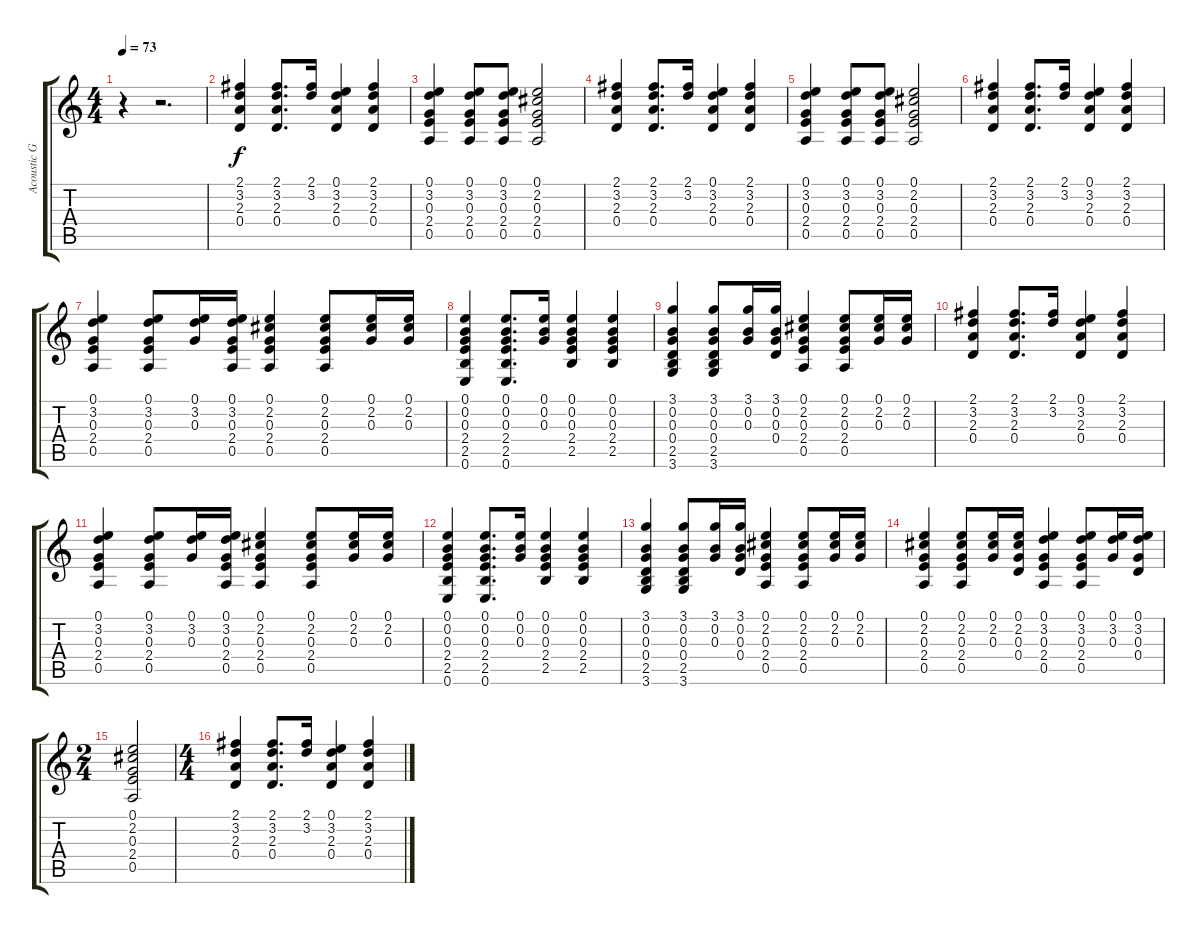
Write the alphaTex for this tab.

\track ("Acoustic Guitar" "Acoustic G") {instrument acousticguitarsteel}
\staff {score tabs}
\tuning (E4 B3 G3 D3 A2 E2) {hide}
\ts (4 4)
\tempo 73
\clef g2
\ks c
r.4{dy f instrument acousticguitarsteel} r.2{d} |
(2.1 3.2 2.3 0.4).4 (2.1 3.2 2.3 0.4).8{d} (2.1 3.2).16 (0.1 3.2 2.3 0.4).4 (2.1 3.2 2.3 0.4).4 |
(0.1 3.2 0.3 2.4 0.5).4 (0.1 3.2 0.3 2.4 0.5).8 (0.1 3.2 0.3 2.4 0.5).8 (0.1 2.2 0.3 2.4 0.5).2 |
(2.1 3.2 2.3 0.4).4 (2.1 3.2 2.3 0.4).8{d} (2.1 3.2).16 (0.1 3.2 2.3 0.4).4 (2.1 3.2 2.3 0.4).4 |
(0.1 3.2 0.3 2.4 0.5).4 (0.1 3.2 0.3 2.4 0.5).8 (0.1 3.2 0.3 2.4 0.5).8 (0.1 2.2 0.3 2.4 0.5).2 |
(2.1 3.2 2.3 0.4).4 (2.1 3.2 2.3 0.4).8{d} (2.1 3.2).16 (0.1 3.2 2.3 0.4).4 (2.1 3.2 2.3 0.4).4 |
(0.1 3.2 0.3 2.4 0.5).4 (0.1 3.2 0.3 2.4 0.5).8 (0.1 3.2 0.3).16 (0.1 3.2 0.3 2.4 0.5).16 (0.1 2.2 0.3 2.4 0.5).4 (0.1 2.2 0.3 2.4 0.5).8 (0.1 2.2 0.3).16 (0.1 2.2 0.3).16 |
(0.1 0.2 0.3 2.4 2.5 0.6).4 (0.1 0.2 0.3 2.4 2.5 0.6).8{d} (0.1 0.2 0.3).16 (0.1 0.2 0.3 2.4 2.5).4 (0.1 0.2 0.3 2.4 2.5).4 |
(3.1 0.2 0.3 0.4 2.5 3.6).4 (3.1 0.2 0.3 0.4 2.5 3.6).8 (3.1 0.2 0.3).16 (3.1 0.2 0.3 0.4).16 (0.1 2.2 0.3 2.4 0.5).4 (0.1 2.2 0.3 2.4 0.5).8 (0.1 2.2 0.3).16 (0.1 2.2 0.3).16 |
(2.1 3.2 2.3 0.4).4 (2.1 3.2 2.3 0.4).8{d} (2.1 3.2).16 (0.1 3.2 2.3 0.4).4 (2.1 3.2 2.3 0.4).4 |
(0.1 3.2 0.3 2.4 0.5).4 (0.1 3.2 0.3 2.4 0.5).8 (0.1 3.2 0.3).16 (0.1 3.2 0.3 2.4 0.5).16 (0.1 2.2 0.3 2.4 0.5).4 (0.1 2.2 0.3 2.4 0.5).8 (0.1 2.2 0.3).16 (0.1 2.2 0.3).16 |
(0.1 0.2 0.3 2.4 2.5 0.6).4 (0.1 0.2 0.3 2.4 2.5 0.6).8{d} (0.1 0.2 0.3).16 (0.1 0.2 0.3 2.4 2.5).4 (0.1 0.2 0.3 2.4 2.5).4 |
(3.1 0.2 0.3 0.4 2.5 3.6).4 (3.1 0.2 0.3 0.4 2.5 3.6).8 (3.1 0.2 0.3).16 (3.1 0.2 0.3 0.4).16 (0.1 2.2 0.3 2.4 0.5).4 (0.1 2.2 0.3 2.4 0.5).8 (0.1 2.2 0.3).16 (0.1 2.2 0.3).16 |
(0.1 2.2 0.3 2.4 0.5).4 (0.1 2.2 0.3 2.4 0.5).8 (0.1 2.2 0.3).16 (0.1 2.2 0.3 0.4).16 (0.1 3.2 0.3 2.4 0.5).4 (0.1 3.2 0.3 2.4 0.5).8 (0.1 3.2 0.3).16 (0.1 3.2 0.3 0.4).16 |
\ts (2 4)
(0.1 2.2 0.3 2.4 0.5).2 |
\ts (4 4)
(2.1 3.2 2.3 0.4).4 (2.1 3.2 2.3 0.4).8{d} (2.1 3.2).16 (0.1 3.2 2.3 0.4).4 (2.1 3.2 2.3 0.4).4
